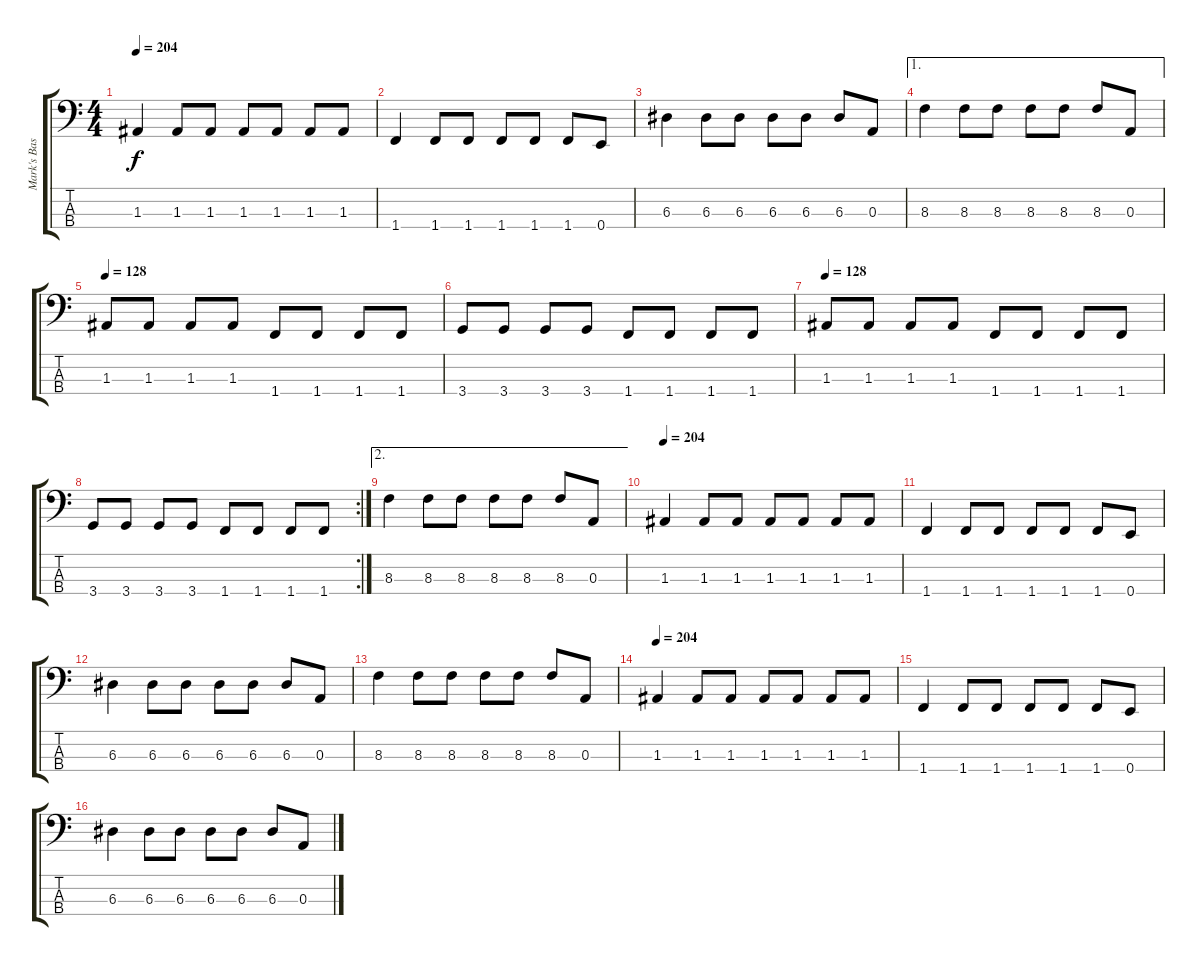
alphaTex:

\track ("Mark's Bass " "Mark's Bas") {instrument electricbasspick}
\staff {score tabs}
\tuning (G2 D2 A1 E1) {hide}
\ts (4 4)
\tempo 204
\clef f4
\ks c
1.3.4{dy f} 1.3.8 1.3.8 1.3.8 1.3.8 1.3.8 1.3.8 |
1.4.4 1.4.8 1.4.8 1.4.8 1.4.8 1.4.8 0.4.8 |
6.3.4 6.3.8 6.3.8 6.3.8 6.3.8 6.3.8 0.3.8 |
\ae 1
8.3.4 8.3.8 8.3.8 8.3.8 8.3.8 8.3.8 0.3.8 |
\tempo 128
1.3.8 1.3.8 1.3.8 1.3.8 1.4.8 1.4.8 1.4.8 1.4.8 |
3.4.8 3.4.8 3.4.8 3.4.8 1.4.8 1.4.8 1.4.8 1.4.8 |
\tempo 128
1.3.8 1.3.8 1.3.8 1.3.8 1.4.8 1.4.8 1.4.8 1.4.8 |
\rc 2
3.4.8 3.4.8 3.4.8 3.4.8 1.4.8 1.4.8 1.4.8 1.4.8 |
\ae 2
8.3.4 8.3.8 8.3.8 8.3.8 8.3.8 8.3.8 0.3.8 |
\tempo 204
1.3.4 1.3.8 1.3.8 1.3.8 1.3.8 1.3.8 1.3.8 |
1.4.4 1.4.8 1.4.8 1.4.8 1.4.8 1.4.8 0.4.8 |
6.3.4 6.3.8 6.3.8 6.3.8 6.3.8 6.3.8 0.3.8 |
8.3.4 8.3.8 8.3.8 8.3.8 8.3.8 8.3.8 0.3.8 |
\tempo 204
1.3.4 1.3.8 1.3.8 1.3.8 1.3.8 1.3.8 1.3.8 |
1.4.4 1.4.8 1.4.8 1.4.8 1.4.8 1.4.8 0.4.8 |
6.3.4 6.3.8 6.3.8 6.3.8 6.3.8 6.3.8 0.3.8
